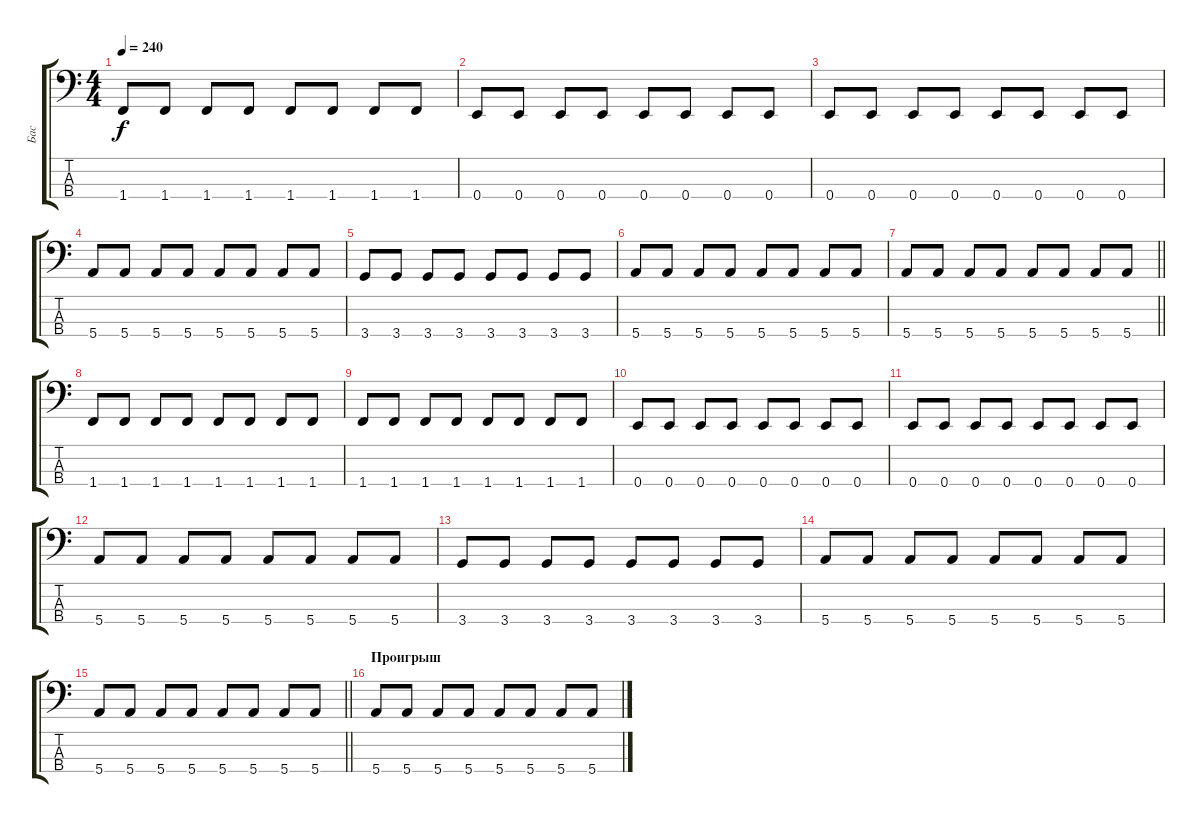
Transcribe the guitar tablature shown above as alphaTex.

\track ("Бас" "Бас") {instrument electricbassfinger}
\staff {score tabs}
\tuning (G2 D2 A1 E1) {hide}
\ts (4 4)
\tempo 240
\clef f4
\ks c
1.4.8{dy f} 1.4.8 1.4.8 1.4.8 1.4.8 1.4.8 1.4.8 1.4.8 |
0.4.8 0.4.8 0.4.8 0.4.8 0.4.8 0.4.8 0.4.8 0.4.8 |
0.4.8 0.4.8 0.4.8 0.4.8 0.4.8 0.4.8 0.4.8 0.4.8 |
5.4.8 5.4.8 5.4.8 5.4.8 5.4.8 5.4.8 5.4.8 5.4.8 |
3.4.8 3.4.8 3.4.8 3.4.8 3.4.8 3.4.8 3.4.8 3.4.8 |
5.4.8 5.4.8 5.4.8 5.4.8 5.4.8 5.4.8 5.4.8 5.4.8 |
\barLineRight lightlight
5.4.8 5.4.8 5.4.8 5.4.8 5.4.8 5.4.8 5.4.8 5.4.8 |
\section ("" " ")
1.4.8 1.4.8 1.4.8 1.4.8 1.4.8 1.4.8 1.4.8 1.4.8 |
1.4.8 1.4.8 1.4.8 1.4.8 1.4.8 1.4.8 1.4.8 1.4.8 |
0.4.8 0.4.8 0.4.8 0.4.8 0.4.8 0.4.8 0.4.8 0.4.8 |
0.4.8 0.4.8 0.4.8 0.4.8 0.4.8 0.4.8 0.4.8 0.4.8 |
5.4.8 5.4.8 5.4.8 5.4.8 5.4.8 5.4.8 5.4.8 5.4.8 |
3.4.8 3.4.8 3.4.8 3.4.8 3.4.8 3.4.8 3.4.8 3.4.8 |
5.4.8 5.4.8 5.4.8 5.4.8 5.4.8 5.4.8 5.4.8 5.4.8 |
\barLineRight lightlight
5.4.8 5.4.8 5.4.8 5.4.8 5.4.8 5.4.8 5.4.8 5.4.8 |
\section ("" "Проигрыш")
5.4.8 5.4.8 5.4.8 5.4.8 5.4.8 5.4.8 5.4.8 5.4.8
